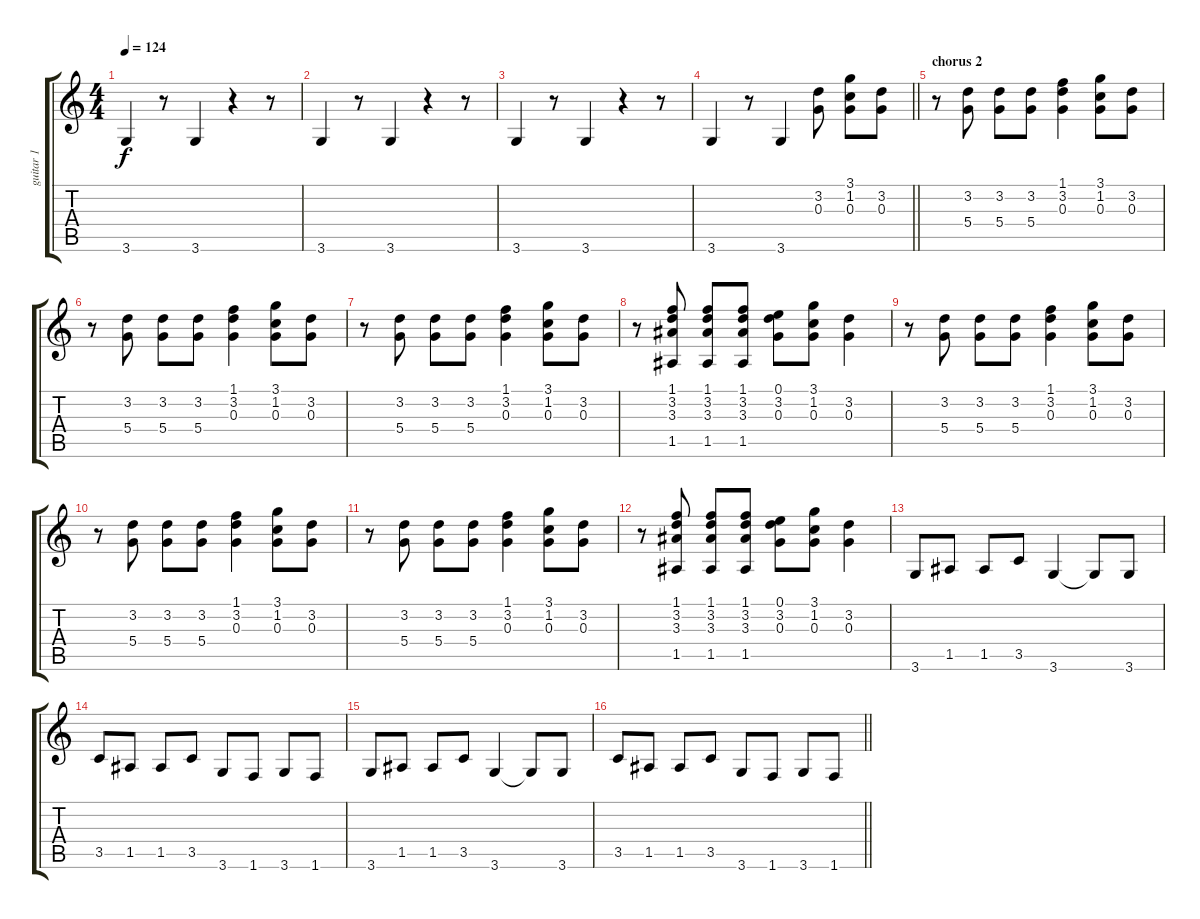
\track ("guitar 1" "guitar 1") {instrument overdrivenguitar}
\staff {score tabs}
\tuning (E4 B3 G3 D3 A2 E2) {hide}
\ts (4 4)
\tempo 124
\clef g2
\ks c
3.6.4{dy f} r.8 3.6.4 r.4 r.8 |
3.6.4 r.8 3.6.4 r.4 r.8 |
3.6.4 r.8 3.6.4 r.4 r.8 |
\barLineRight lightlight
3.6.4 r.8 3.6.4 (3.2 0.3).8 (3.1 1.2 0.3).8 (3.2 0.3).8 |
\section ("" "chorus 2")
r.8 (3.2 5.4).8 (3.2 5.4).8 (3.2 5.4).8 (1.1 3.2 0.3).4 (3.1 1.2 0.3).8 (3.2 0.3).8 |
r.8 (3.2 5.4).8 (3.2 5.4).8 (3.2 5.4).8 (1.1 3.2 0.3).4 (3.1 1.2 0.3).8 (3.2 0.3).8 |
r.8 (3.2 5.4).8 (3.2 5.4).8 (3.2 5.4).8 (1.1 3.2 0.3).4 (3.1 1.2 0.3).8 (3.2 0.3).8 |
r.8 (1.1 3.2 3.3 1.5).8 (1.1 3.2 3.3 1.5).8 (1.1 3.2 3.3 1.5).8 (0.1 3.2 0.3).8 (3.1 1.2 0.3).8 (3.2 0.3).4 |
r.8 (3.2 5.4).8 (3.2 5.4).8 (3.2 5.4).8 (1.1 3.2 0.3).4 (3.1 1.2 0.3).8 (3.2 0.3).8 |
r.8 (3.2 5.4).8 (3.2 5.4).8 (3.2 5.4).8 (1.1 3.2 0.3).4 (3.1 1.2 0.3).8 (3.2 0.3).8 |
r.8 (3.2 5.4).8 (3.2 5.4).8 (3.2 5.4).8 (1.1 3.2 0.3).4 (3.1 1.2 0.3).8 (3.2 0.3).8 |
r.8 (1.1 3.2 3.3 1.5).8 (1.1 3.2 3.3 1.5).8 (1.1 3.2 3.3 1.5).8 (0.1 3.2 0.3).8 (3.1 1.2 0.3).8 (3.2 0.3).4 |
3.6.8 1.5.8 1.5.8 3.5.8 3.6.4 3.6{t}.8 3.6.8 |
3.5.8 1.5.8 1.5.8 3.5.8 3.6.8 1.6.8 3.6.8 1.6.8 |
3.6.8 1.5.8 1.5.8 3.5.8 3.6.4 3.6{t}.8 3.6.8 |
\barLineRight lightlight
3.5.8 1.5.8 1.5.8 3.5.8 3.6.8 1.6.8 3.6.8 1.6.8
